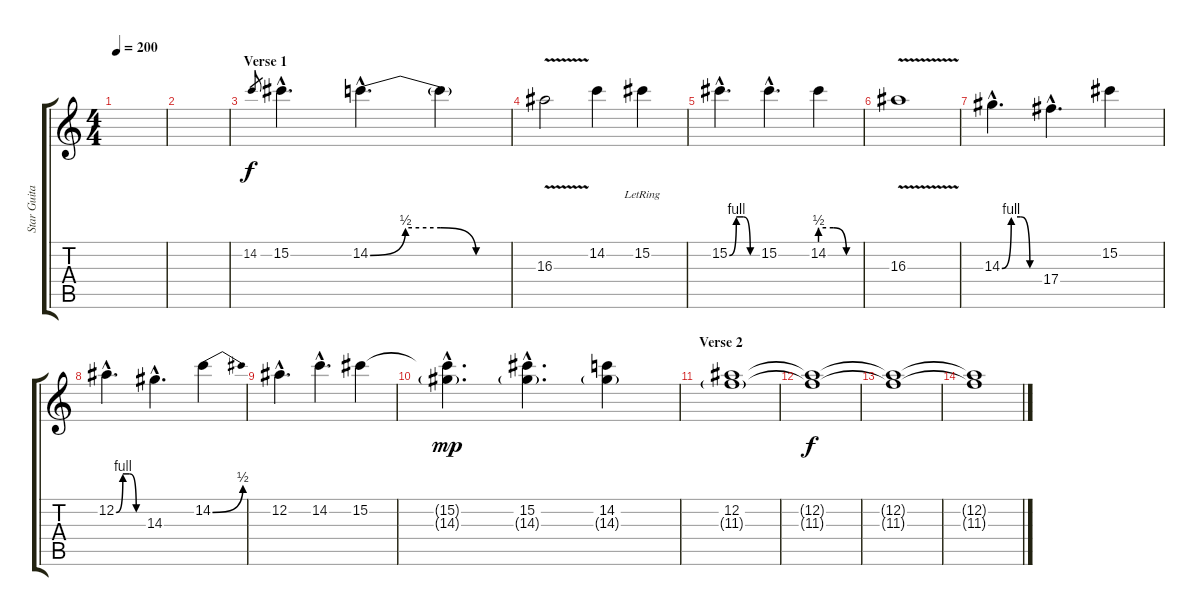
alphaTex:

\track ("Star Guitarist" "Star Guita") {instrument distortionguitar}
\staff {score tabs}
\tuning (Eb4 Bb3 Gb3 Db3 Ab2 Eb2) {hide}
\ts (4 4)
\tempo 200
\clef g2
\ks c
|
|
\section ("" "Verse 1")
14.2.8{gr} 15.2{hac}.4{d} 14.2{be (custom 0 0 15 2 30 2 45 0 60 0) hac}.4{d} 14.2{t}.4 |
16.3{v}.2 14.2.4 15.2{lr}.4 |
15.2{be (custom 0 0 15 4 30 4 45 0 60 0) hac}.4{d instrument guitarharmonics} 15.2{hac}.4{d instrument distortionguitar} 14.2{be (custom 0 2 20 2 40 0 60 0)}.4 |
16.3{v}.1 |
14.3{be (custom 0 0 15 4 30 4 45 0 60 0) hac}.4{d} 17.4{hac}.4{d} 15.2.4 |
12.2{be (custom 0 0 15 4 30 4 45 0 60 0) hac}.4{d} 14.3{hac}.4{d} 14.2{be (bend 0 0 60 2)}.4 |
12.2{hac}.4{d} 14.2{hac}.4{d} 15.2.4 |
(15.2{hac t} 14.3{g hac}).4{d dy mp} (15.2{hac} 14.3{g hac}).4{d} (14.2 14.3{g}).4 |
\section ("" "Verse 2")
(12.2 11.3{g}).1{volume 12} |
(12.2{t} 11.3{t}).1{dy f} |
(12.2{t} 11.3{t}).1{volume 0} |
(12.2{t} 11.3{t}).1
